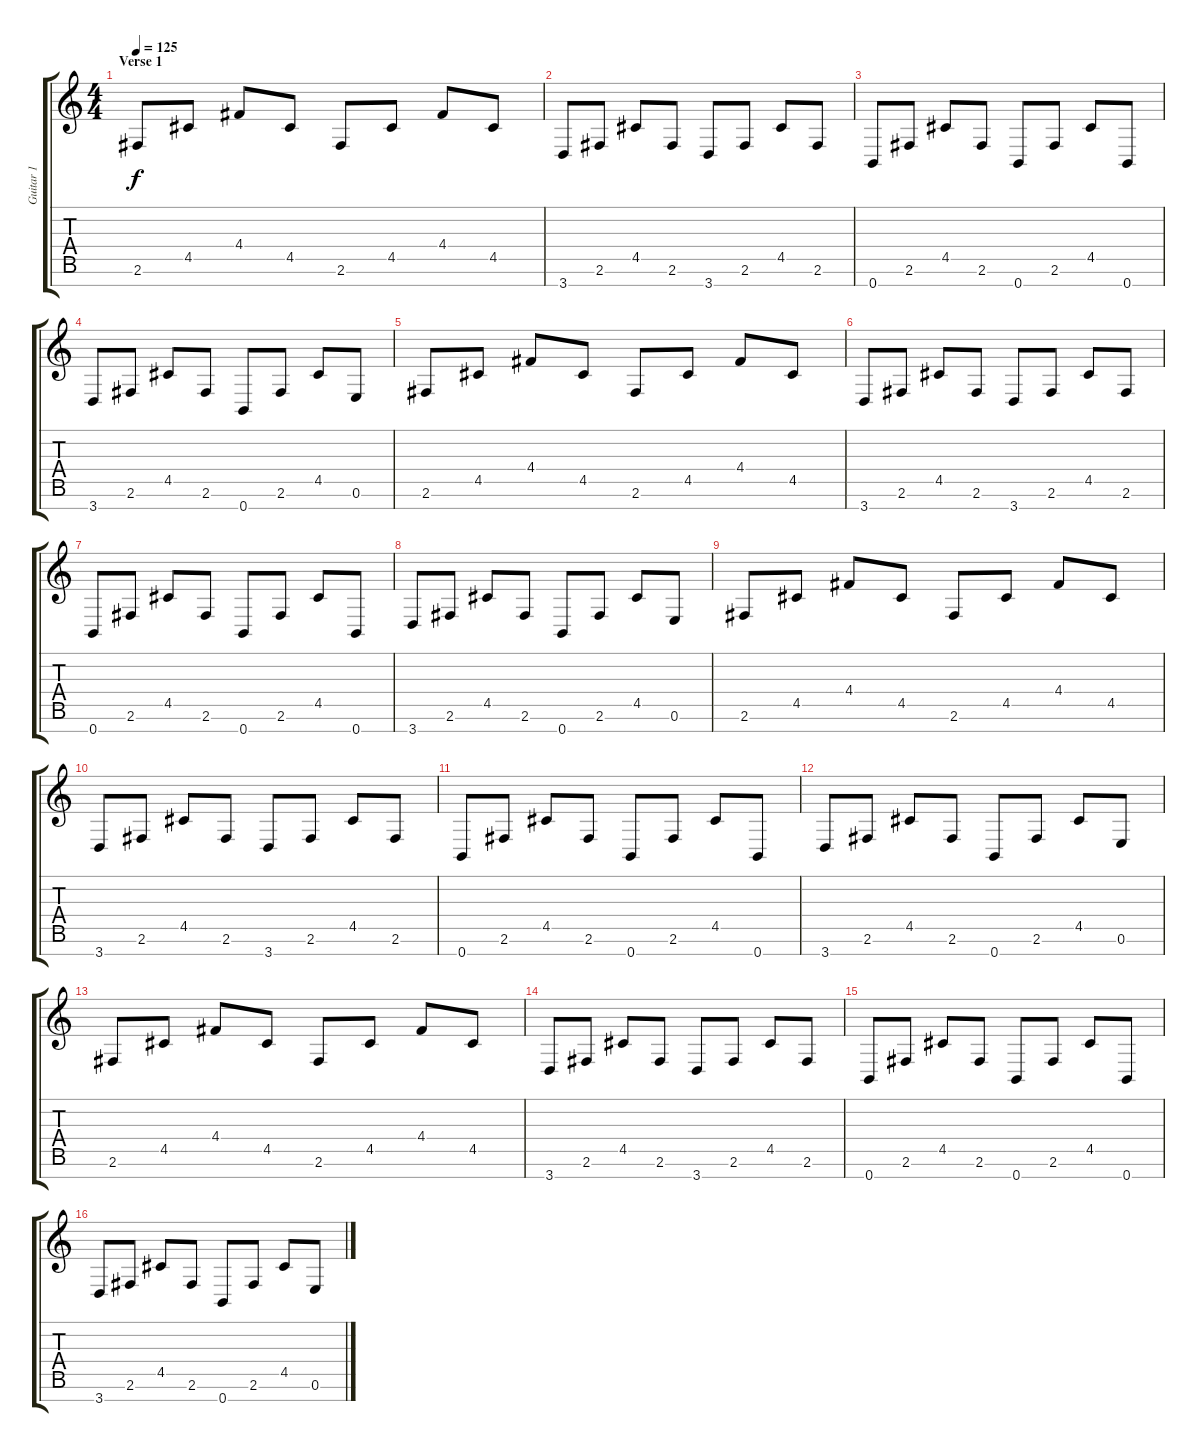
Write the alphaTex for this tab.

\track ("Guitar 1" "Guitar 1") {instrument electricguitarclean}
\staff {score tabs}
\tuning (E4 B3 Gb3 D3 A2 E2 B1) {hide}
\ts (4 4)
\section ("" "Verse 1")
\tempo 125
\clef g2
\ks c
2.6.8{dy f balance 2} 4.5.8 4.4.8 4.5.8 2.6.8 4.5.8 4.4.8 4.5.8 |
3.7.8 2.6.8 4.5.8 2.6.8 3.7.8 2.6.8 4.5.8 2.6.8 |
0.7.8 2.6.8 4.5.8 2.6.8 0.7.8 2.6.8 4.5.8 0.7.8 |
3.7.8 2.6.8 4.5.8 2.6.8 0.7.8 2.6.8 4.5.8 0.6.8 |
2.6.8 4.5.8 4.4.8 4.5.8 2.6.8 4.5.8 4.4.8 4.5.8 |
3.7.8 2.6.8 4.5.8 2.6.8 3.7.8 2.6.8 4.5.8 2.6.8 |
0.7.8 2.6.8 4.5.8 2.6.8 0.7.8 2.6.8 4.5.8 0.7.8 |
3.7.8 2.6.8 4.5.8 2.6.8 0.7.8 2.6.8 4.5.8 0.6.8 |
2.6.8 4.5.8 4.4.8 4.5.8 2.6.8 4.5.8 4.4.8 4.5.8 |
3.7.8 2.6.8 4.5.8 2.6.8 3.7.8 2.6.8 4.5.8 2.6.8 |
0.7.8 2.6.8 4.5.8 2.6.8 0.7.8 2.6.8 4.5.8 0.7.8 |
3.7.8 2.6.8 4.5.8 2.6.8 0.7.8 2.6.8 4.5.8 0.6.8 |
2.6.8 4.5.8 4.4.8 4.5.8 2.6.8 4.5.8 4.4.8 4.5.8 |
3.7.8 2.6.8 4.5.8 2.6.8 3.7.8 2.6.8 4.5.8 2.6.8 |
0.7.8 2.6.8 4.5.8 2.6.8 0.7.8 2.6.8 4.5.8 0.7.8 |
3.7.8 2.6.8 4.5.8 2.6.8 0.7.8 2.6.8 4.5.8 0.6.8
